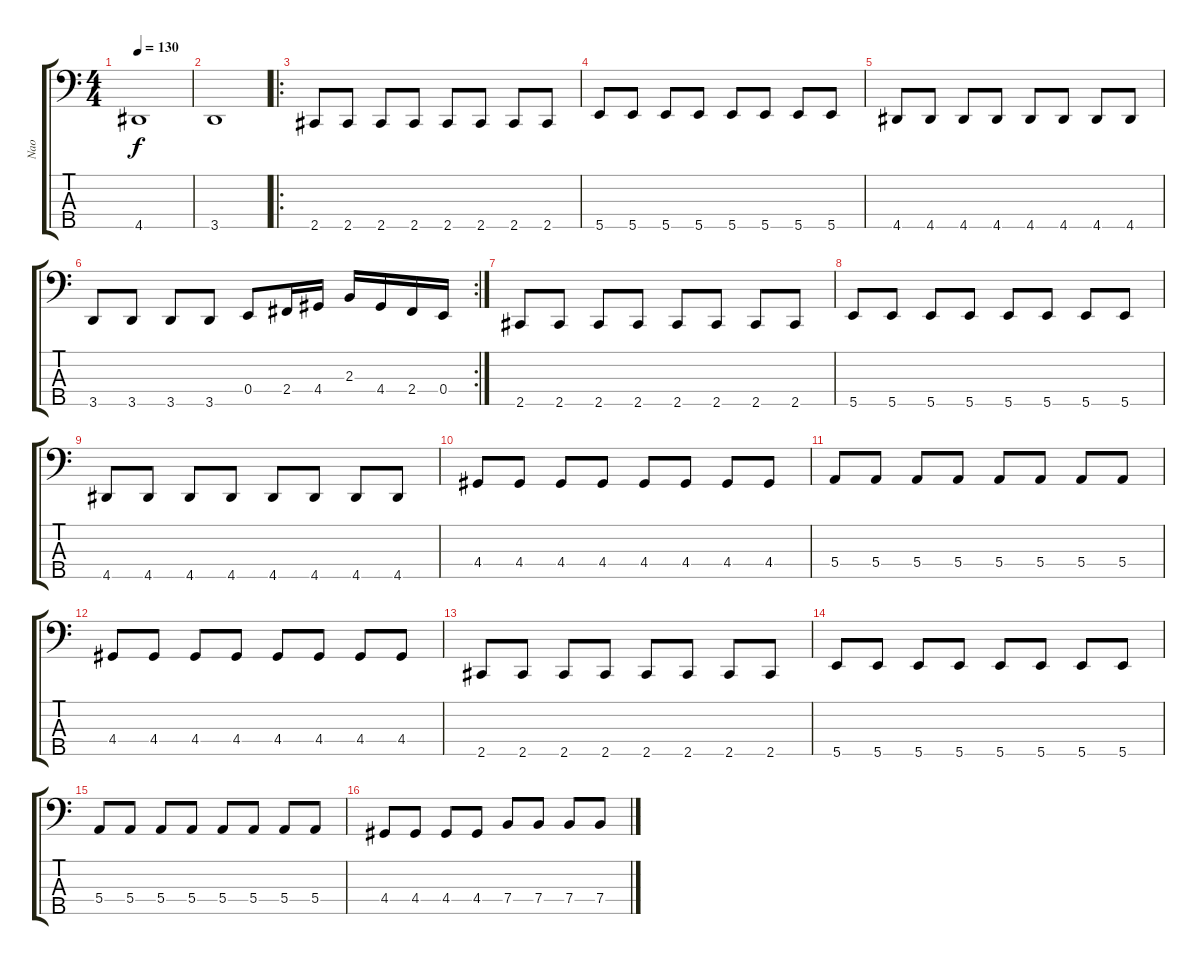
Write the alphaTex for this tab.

\track ("Nao" "Nao") {instrument electricbasspick}
\staff {score tabs}
\tuning (G2 D2 A1 E1 B0) {hide}
\ts (4 4)
\tempo 130
\clef f4
\ks c
4.5.1{dy f} |
3.5.1 |
\ro
2.5.8 2.5.8 2.5.8 2.5.8 2.5.8 2.5.8 2.5.8 2.5.8 |
5.5.8 5.5.8 5.5.8 5.5.8 5.5.8 5.5.8 5.5.8 5.5.8 |
4.5.8 4.5.8 4.5.8 4.5.8 4.5.8 4.5.8 4.5.8 4.5.8 |
\rc 2
3.5.8 3.5.8 3.5.8 3.5.8 0.4.8 2.4.16 4.4.16 2.3.16 4.4.16 2.4.16 0.4.16 |
2.5.8 2.5.8 2.5.8 2.5.8 2.5.8 2.5.8 2.5.8 2.5.8 |
5.5.8 5.5.8 5.5.8 5.5.8 5.5.8 5.5.8 5.5.8 5.5.8 |
4.5.8 4.5.8 4.5.8 4.5.8 4.5.8 4.5.8 4.5.8 4.5.8 |
4.4.8 4.4.8 4.4.8 4.4.8 4.4.8 4.4.8 4.4.8 4.4.8 |
5.4.8 5.4.8 5.4.8 5.4.8 5.4.8 5.4.8 5.4.8 5.4.8 |
4.4.8 4.4.8 4.4.8 4.4.8 4.4.8 4.4.8 4.4.8 4.4.8 |
2.5.8 2.5.8 2.5.8 2.5.8 2.5.8 2.5.8 2.5.8 2.5.8 |
5.5.8 5.5.8 5.5.8 5.5.8 5.5.8 5.5.8 5.5.8 5.5.8 |
5.4.8 5.4.8 5.4.8 5.4.8 5.4.8 5.4.8 5.4.8 5.4.8 |
4.4.8 4.4.8 4.4.8 4.4.8 7.4.8 7.4.8 7.4.8 7.4.8
